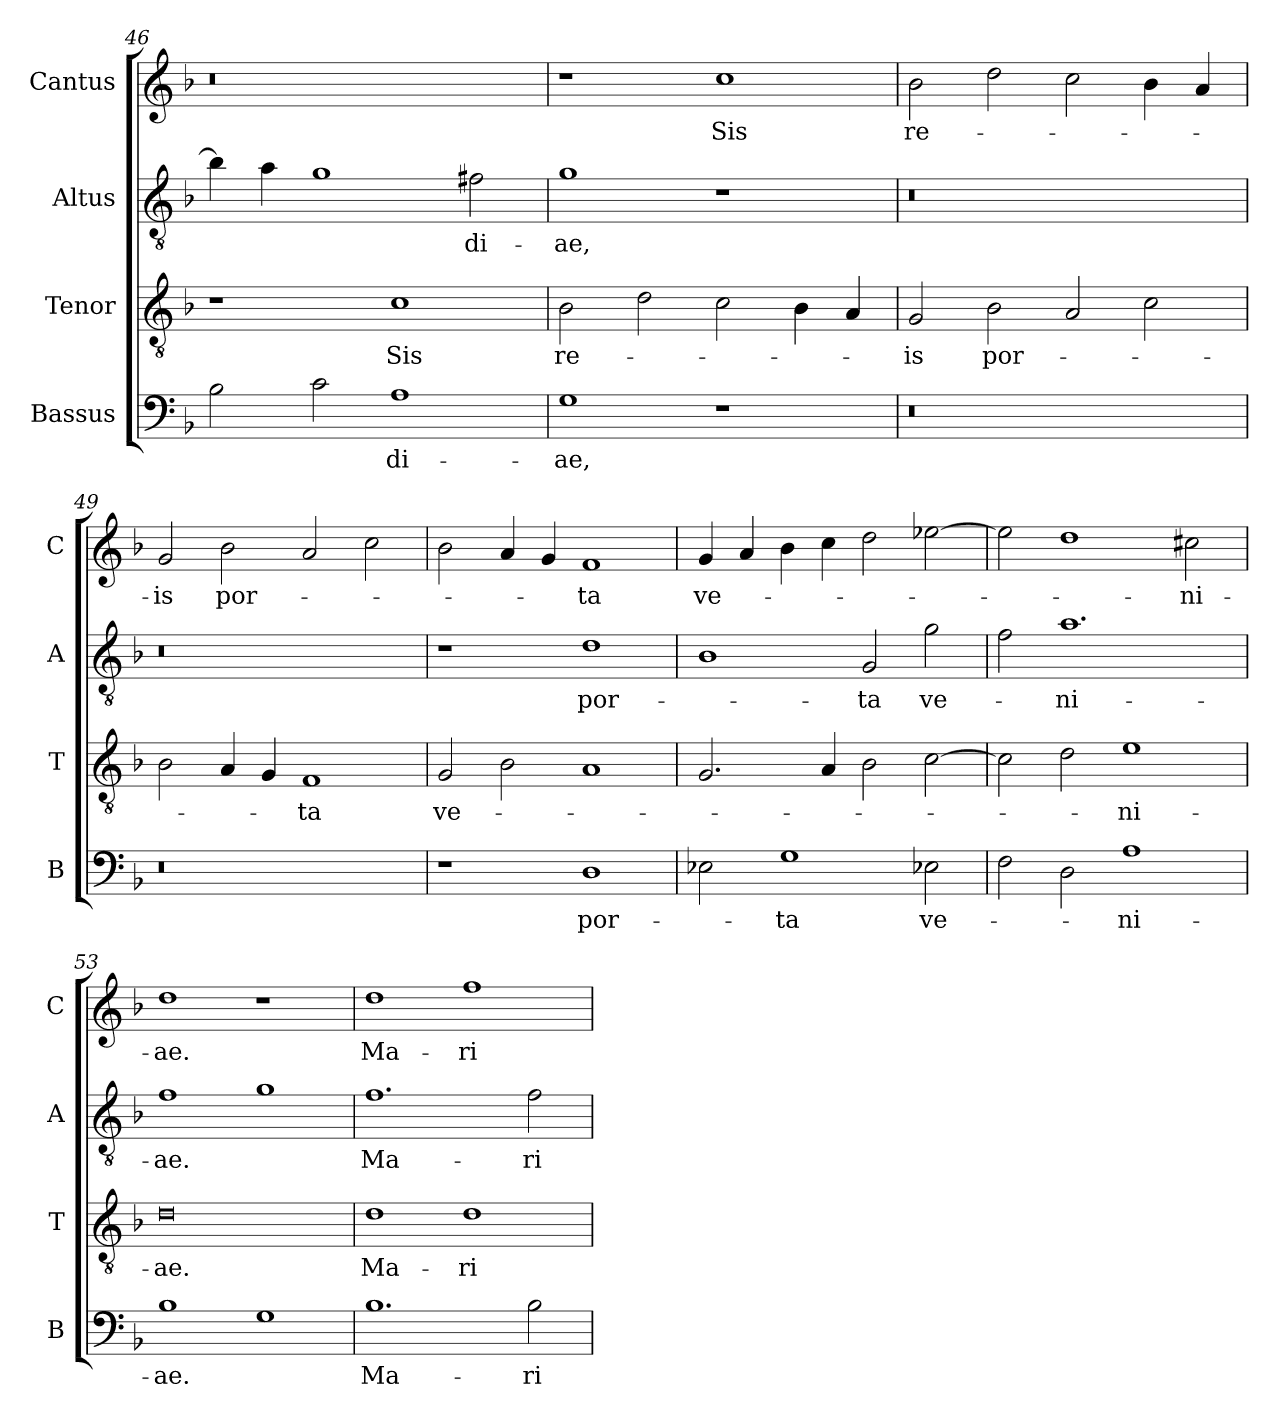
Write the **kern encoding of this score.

**kern	**text	**kern	**text	**kern	**text	**kern	**text
*part4	*part4	*part3	*part3	*part2	*part2	*part1	*part1
*staff4	*staff4	*staff3	*staff3	*staff2	*staff2	*staff1	*staff1
*I"Bassus	*	*I"Tenor	*	*I"Altus	*	*I"Cantus	*
*I'B	*	*I'T	*	*I'A	*	*I'C	*
*clefF4	*	*clefGv2	*	*clefGv2	*	*clefG2	*
*k[b-]	*	*k[b-]	*	*k[b-]	*	*k[b-]	*
*F:	*	*F:	*	*F:	*	*F:	*
=46	=46	=46	=46	=46	=46	=46	=46
2B-\	.	1r	.	4b-\]	.	0r	.
.	.	.	.	4a\	.	.	.
2c\	.	.	.	1g\	.	.	.
1A\	-di-	1c\	Sis	.	.	.	.
.	.	.	.	2f#X\	-di-	.	.
=47	=47	=47	=47	=47	=47	=47	=47
1G\	-ae,	2B-\	re-	1g\	-ae,	1r	.
.	.	2d\	.	.	.	.	.
1r	.	2c\	.	1r	.	1cc\	Sis
.	.	4B-\	.	.	.	.	.
.	.	4A/	.	.	.	.	.
=48	=48	=48	=48	=48	=48	=48	=48
0r	.	2G/	-is	0r	.	2b-\	re-
.	.	2B-\	por-	.	.	2dd\	.
.	.	2A/	.	.	.	2cc\	.
.	.	2c\	.	.	.	4b-\	.
.	.	.	.	.	.	4a/	.
=49	=49	=49	=49	=49	=49	=49	=49
0r	.	2B-\	.	0r	.	2g/	-is
.	.	4A/	.	.	.	2b-\	por-
.	.	4G/	.	.	.	.	.
.	.	1F/	-ta	.	.	2a/	.
.	.	.	.	.	.	2cc\	.
!!LO:LB:g=z
=50	=50	=50	=50	=50	=50	=50	=50
1r	.	2G/	ve-	1r	.	2b-\	.
.	.	2B-\	.	.	.	4a/	.
.	.	.	.	.	.	4g/	.
1D\	por-	1A/	.	1d\	por-	1f/	-ta
=51	=51	=51	=51	=51	=51	=51	=51
2E-X\	.	2.G/	.	1B-\	.	4g/	ve-
.	.	.	.	.	.	4a/	.
1G\	-ta	.	.	.	.	4b-\	.
.	.	4A/	.	.	.	4cc\	.
.	.	2B-\	.	2G/	-ta	2dd\	.
2E-X\	ve-	[2c\	.	2g\	ve-	[2ee-X\	.
=52	=52	=52	=52	=52	=52	=52	=52
2F\	.	2c\]	.	2f\	.	2ee-\]	.
2D\	.	2d\	.	1.a\	-ni-	1dd\	.
1A\	-ni-	1e\	-ni-	.	.	.	.
.	.	.	.	.	.	2cc#X\	-ni-
=53	=53	=53	=53	=53	=53	=53	=53
1B-\	-ae.	0d\	-ae.	1f\	-ae.	1dd\	-ae.
1G\	.	.	.	1g\	.	1r	.
=54	=54	=54	=54	=54	=54	=54	=54
1.B-\	Ma-	1d\	Ma-	1.f\	Ma-	1dd\	Ma-
.	.	1d\	-ri-	.	.	1ff\	-ri-
2B-\	-ri-	.	.	2f\	-ri-	.	.
=	=	=	=	=	=	=	=
*-	*-	*-	*-	*-	*-	*-	*-
